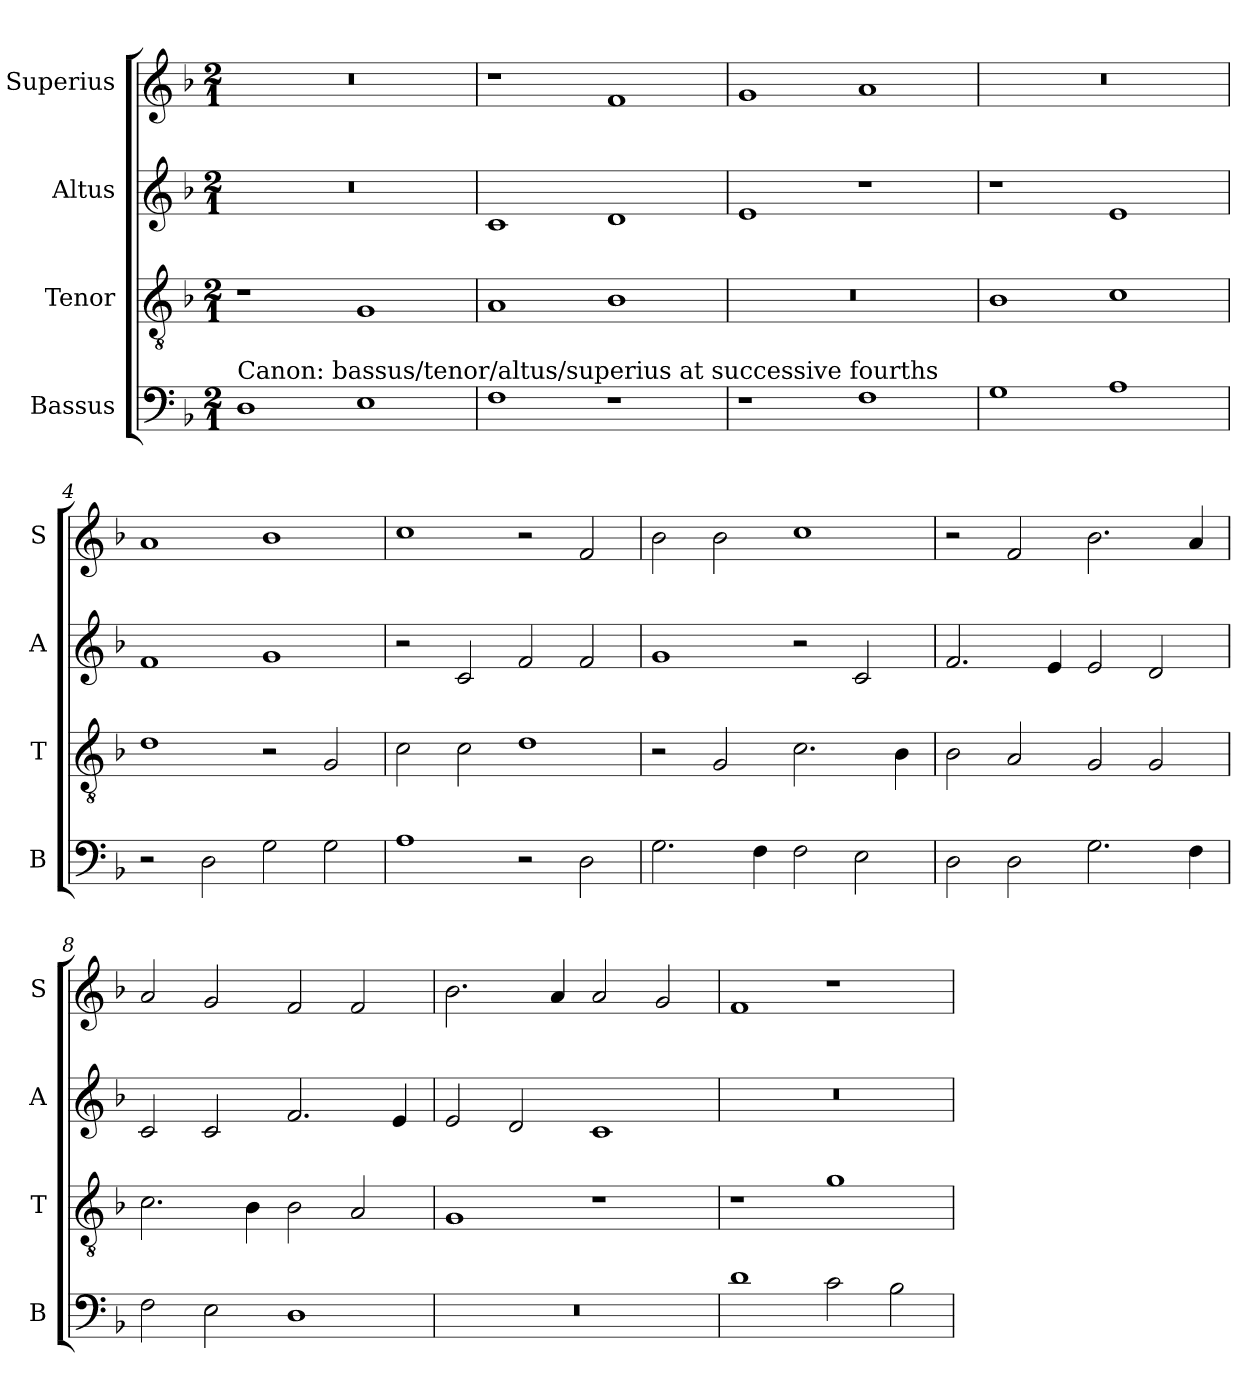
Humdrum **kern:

**kern	**kern	**kern	**kern
*part4	*part3	*part2	*part1
*staff4	*staff3	*staff2	*staff1
*I"Bassus	*I"Tenor	*I"Altus	*I"Superius
*I'B	*I'T	*I'A	*I'S
*clefF4	*clefGv2	*clefG2	*clefG2
*k[b-]	*k[b-]	*k[b-]	*k[b-]
*F:	*F:	*F:	*F:
*M2/1	*M2/1	*M2/1	*M2/1
=	=	=	=
!LO:TX:a:t=Canon&colon; bassus/tenor/altus/superius at successive fourths	!	!	!
1D	1r	0r	0r
1E	1G	.	.
=1	=1	=1	=1
1F	1A	1c	1r
1r	1B-	1d	1f
=2	=2	=2	=2
1r	0r	1e	1g
1F	.	1r	1a
=3	=3	=3	=3
1G	1B-	1r	0r
1A	1c	1e	.
=4	=4	=4	=4
2r	1d	1f	1a
2D	.	.	.
2G	2r	1g	1b-
2G	2G	.	.
=5	=5	=5	=5
1A	2c	2r	1cc
.	2c	2c	.
2r	1d	2f	2r
2D	.	2f	2f
=6	=6	=6	=6
2.G	2r	1g	2b-
.	2G	.	2b-
4F	.	.	.
2F	2.c	2r	1cc
2E	.	2c	.
.	4B-	.	.
=7	=7	=7	=7
2D	2B-	2.f	2r
2D	2A	.	2f
.	.	4e	.
2.G	2G	2e	2.b-
.	2G	2d	.
4F	.	.	4a
=8	=8	=8	=8
2F	2.c	2c	2a
2E	.	2c	2g
.	4B-	.	.
1D	2B-	2.f	2f
.	2A	.	2f
.	.	4e	.
=9	=9	=9	=9
0r	1G	2e	2.b-
.	.	2d	.
.	.	.	4a
.	1r	1c	2a
.	.	.	2g
=10	=10	=10	=10
1d	1r	0r	1f
2c	1g	.	1r
2B-	.	.	.
=	=	=	=
*-	*-	*-	*-
